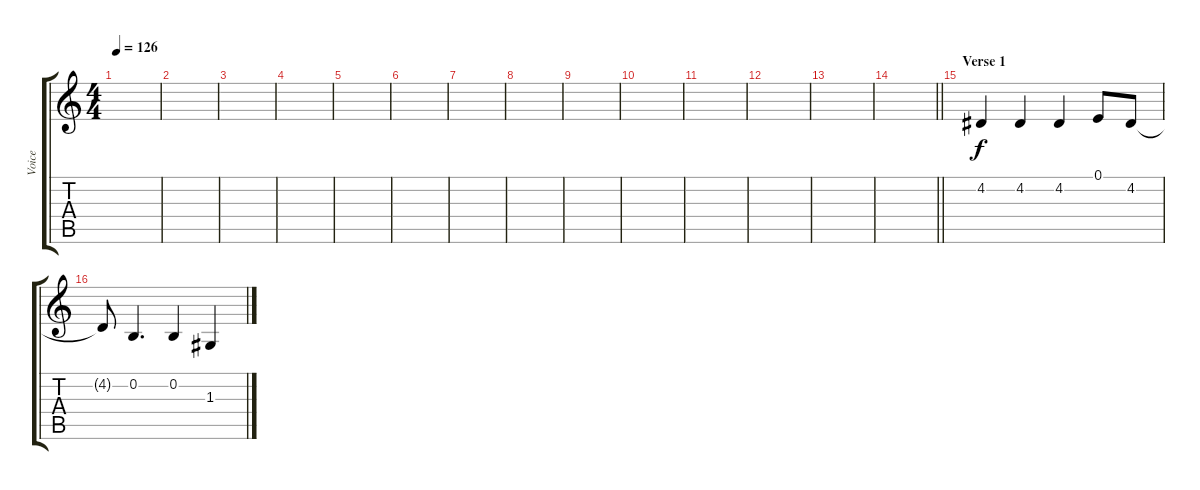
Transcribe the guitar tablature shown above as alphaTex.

\track ("Voice" "Voice") {instrument flute}
\staff {score tabs}
\tuning (E4 B3 G3 D3 A2 E2) {hide}
\ts (4 4)
\tempo 126
\clef g2
\ks c
|
|
|
|
|
|
|
|
|
|
|
|
|
\barLineRight lightlight
|
\section ("" "Verse 1")
4.2.4 4.2.4 4.2.4 0.1.8 4.2.8 |
4.2{t}.8 0.2.4{d} 0.2.4 1.3.4
